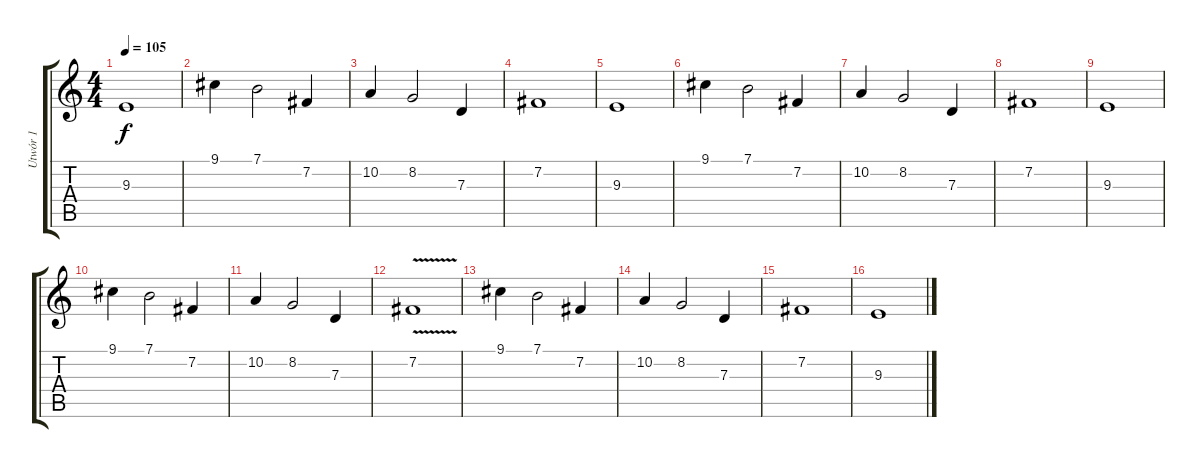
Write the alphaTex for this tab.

\track ("Utwór 1" "Utwór 1") {instrument viola}
\staff {score tabs}
\tuning (E4 B3 G3 D3 A2 E2) {hide}
\ts (4 4)
\tempo 105
\clef g2
\ks c
9.3.1{dy f} |
9.1.4 7.1.2 7.2.4 |
10.2.4 8.2.2 7.3.4 |
7.2.1 |
9.3.1 |
9.1.4 7.1.2 7.2.4 |
10.2.4 8.2.2 7.3.4 |
7.2.1 |
9.3.1 |
9.1.4 7.1.2 7.2.4 |
10.2.4 8.2.2 7.3.4 |
7.2{v}.1 |
9.1.4 7.1.2 7.2.4 |
10.2.4 8.2.2 7.3.4 |
7.2.1 |
9.3.1
